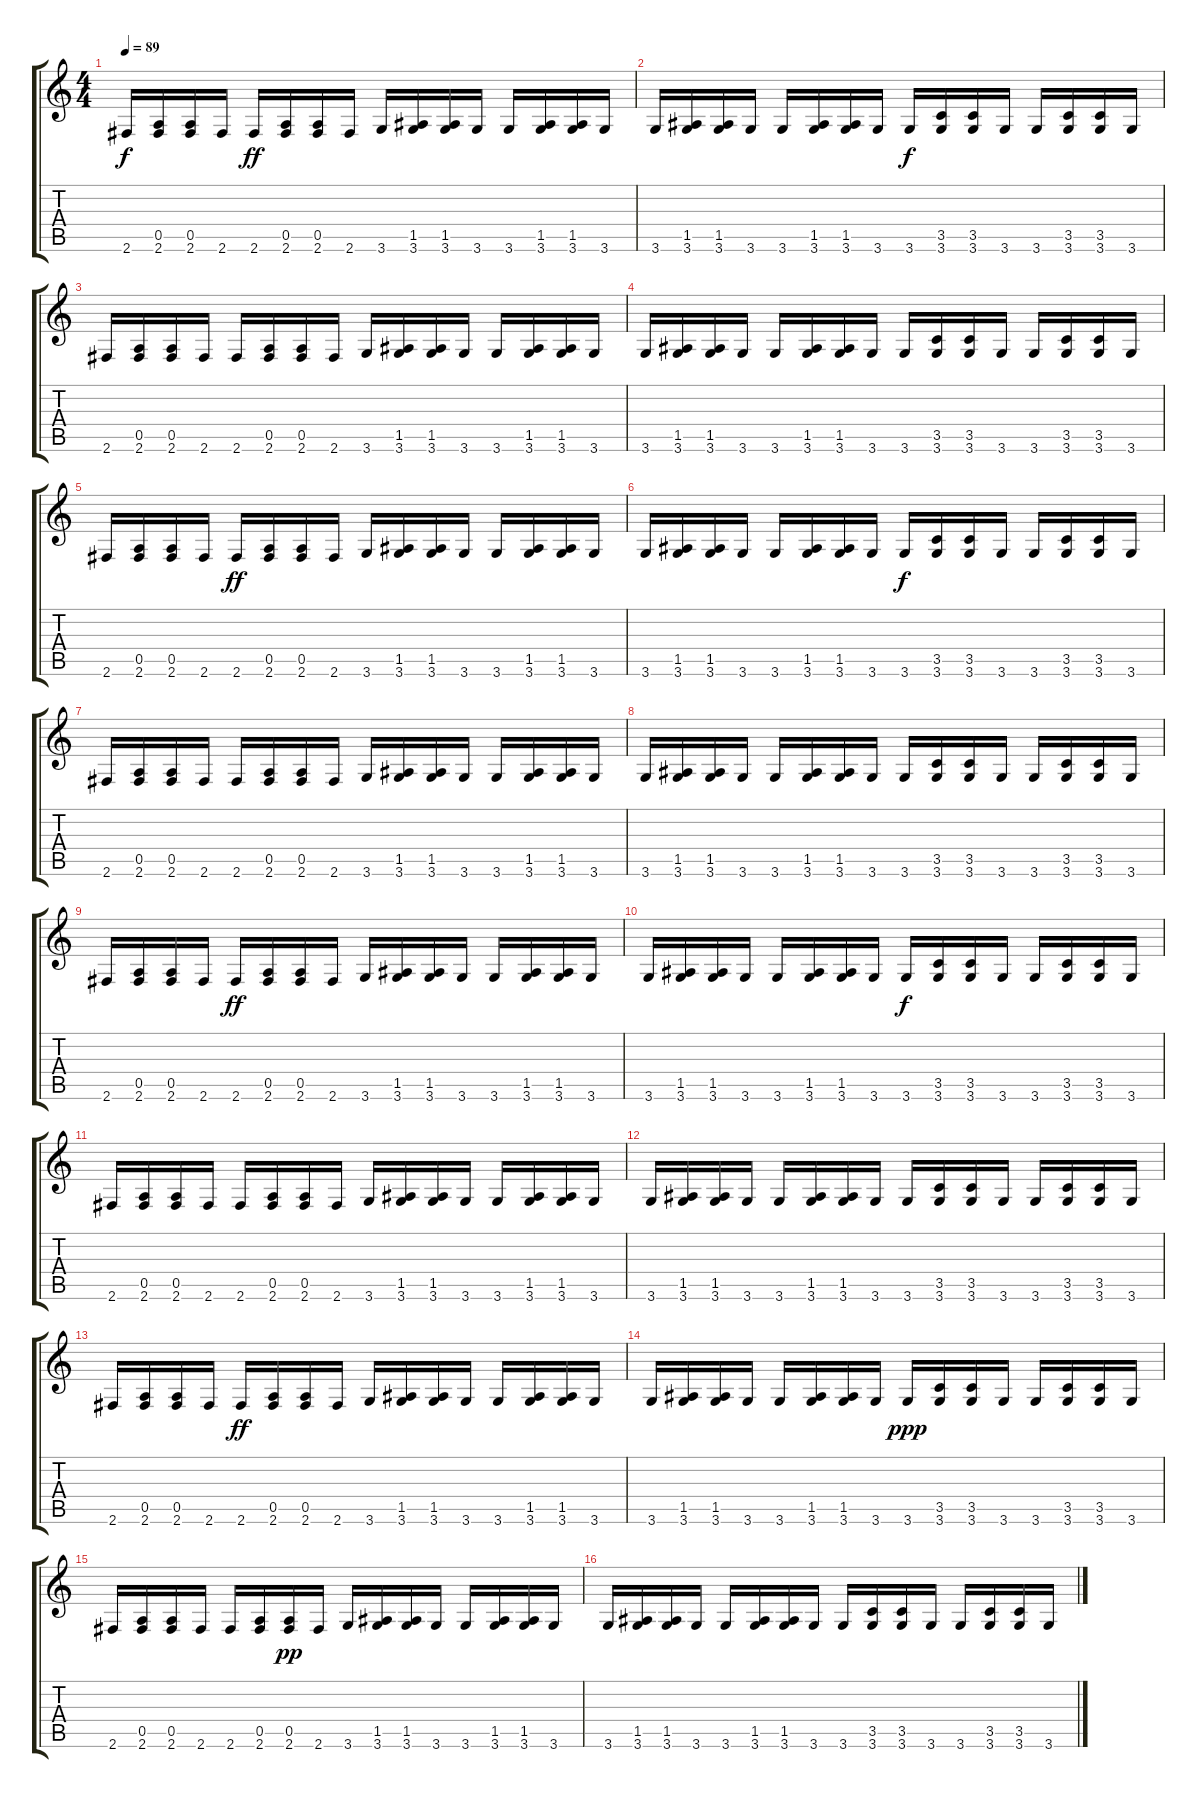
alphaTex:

\track "" {instrument synthbass1}
\staff {score tabs}
\tuning (E4 B3 G3 D3 A2 E2) {hide}
\ts (4 4)
\tempo 89
\clef g2
\ks c
2.6.16{dy f} (0.5 2.6).16 (0.5 2.6).16 2.6.16 2.6.16{dy ff} (0.5 2.6).16 (0.5 2.6).16 2.6.16 3.6.16 (1.5 3.6).16 (1.5 3.6).16 3.6.16 3.6.16 (1.5 3.6).16 (1.5 3.6).16 3.6.16 |
3.6.16 (1.5 3.6).16 (1.5 3.6).16 3.6.16 3.6.16 (1.5 3.6).16 (1.5 3.6).16 3.6.16 3.6.16{dy f} (3.5 3.6).16 (3.5 3.6).16 3.6.16 3.6.16 (3.5 3.6).16 (3.5 3.6).16 3.6.16 |
2.6.16 (0.5 2.6).16 (0.5 2.6).16 2.6.16 2.6.16 (0.5 2.6).16 (0.5 2.6).16 2.6.16 3.6.16 (1.5 3.6).16 (1.5 3.6).16 3.6.16 3.6.16 (1.5 3.6).16 (1.5 3.6).16 3.6.16 |
3.6.16 (1.5 3.6).16 (1.5 3.6).16 3.6.16 3.6.16 (1.5 3.6).16 (1.5 3.6).16 3.6.16 3.6.16 (3.5 3.6).16 (3.5 3.6).16 3.6.16 3.6.16 (3.5 3.6).16 (3.5 3.6).16 3.6.16 |
2.6.16 (0.5 2.6).16 (0.5 2.6).16 2.6.16 2.6.16{dy ff} (0.5 2.6).16 (0.5 2.6).16 2.6.16 3.6.16 (1.5 3.6).16 (1.5 3.6).16 3.6.16 3.6.16 (1.5 3.6).16 (1.5 3.6).16 3.6.16 |
3.6.16 (1.5 3.6).16 (1.5 3.6).16 3.6.16 3.6.16 (1.5 3.6).16 (1.5 3.6).16 3.6.16 3.6.16{dy f} (3.5 3.6).16 (3.5 3.6).16 3.6.16 3.6.16 (3.5 3.6).16 (3.5 3.6).16 3.6.16 |
2.6.16 (0.5 2.6).16 (0.5 2.6).16 2.6.16 2.6.16 (0.5 2.6).16 (0.5 2.6).16 2.6.16 3.6.16 (1.5 3.6).16 (1.5 3.6).16 3.6.16 3.6.16 (1.5 3.6).16 (1.5 3.6).16 3.6.16 |
3.6.16 (1.5 3.6).16 (1.5 3.6).16 3.6.16 3.6.16 (1.5 3.6).16 (1.5 3.6).16 3.6.16 3.6.16 (3.5 3.6).16 (3.5 3.6).16 3.6.16 3.6.16 (3.5 3.6).16 (3.5 3.6).16 3.6.16 |
2.6.16 (0.5 2.6).16 (0.5 2.6).16 2.6.16 2.6.16{dy ff} (0.5 2.6).16 (0.5 2.6).16 2.6.16 3.6.16 (1.5 3.6).16 (1.5 3.6).16 3.6.16 3.6.16 (1.5 3.6).16 (1.5 3.6).16 3.6.16 |
3.6.16 (1.5 3.6).16 (1.5 3.6).16 3.6.16 3.6.16 (1.5 3.6).16 (1.5 3.6).16 3.6.16 3.6.16{dy f} (3.5 3.6).16 (3.5 3.6).16 3.6.16 3.6.16 (3.5 3.6).16 (3.5 3.6).16 3.6.16 |
2.6.16 (0.5 2.6).16 (0.5 2.6).16 2.6.16 2.6.16 (0.5 2.6).16 (0.5 2.6).16 2.6.16 3.6.16 (1.5 3.6).16 (1.5 3.6).16 3.6.16 3.6.16 (1.5 3.6).16 (1.5 3.6).16 3.6.16 |
3.6.16 (1.5 3.6).16 (1.5 3.6).16 3.6.16 3.6.16 (1.5 3.6).16 (1.5 3.6).16 3.6.16 3.6.16 (3.5 3.6).16 (3.5 3.6).16 3.6.16 3.6.16 (3.5 3.6).16 (3.5 3.6).16 3.6.16 |
2.6.16 (0.5 2.6).16 (0.5 2.6).16 2.6.16 2.6.16{dy ff} (0.5 2.6).16 (0.5 2.6).16 2.6.16 3.6.16 (1.5 3.6).16 (1.5 3.6).16 3.6.16 3.6.16 (1.5 3.6).16 (1.5 3.6).16 3.6.16 |
3.6.16 (1.5 3.6).16 (1.5 3.6).16 3.6.16 3.6.16 (1.5 3.6).16 (1.5 3.6).16 3.6.16 3.6.16{dy ppp} (3.5 3.6).16 (3.5 3.6).16 3.6.16 3.6.16 (3.5 3.6).16 (3.5 3.6).16 3.6.16 |
2.6.16 (0.5 2.6).16 (0.5 2.6).16 2.6.16 2.6.16 (0.5 2.6).16 (0.5 2.6).16{dy pp} 2.6.16 3.6.16 (1.5 3.6).16 (1.5 3.6).16 3.6.16 3.6.16 (1.5 3.6).16 (1.5 3.6).16 3.6.16 |
3.6.16 (1.5 3.6).16 (1.5 3.6).16 3.6.16 3.6.16 (1.5 3.6).16 (1.5 3.6).16 3.6.16 3.6.16 (3.5 3.6).16 (3.5 3.6).16 3.6.16 3.6.16 (3.5 3.6).16 (3.5 3.6).16 3.6.16
